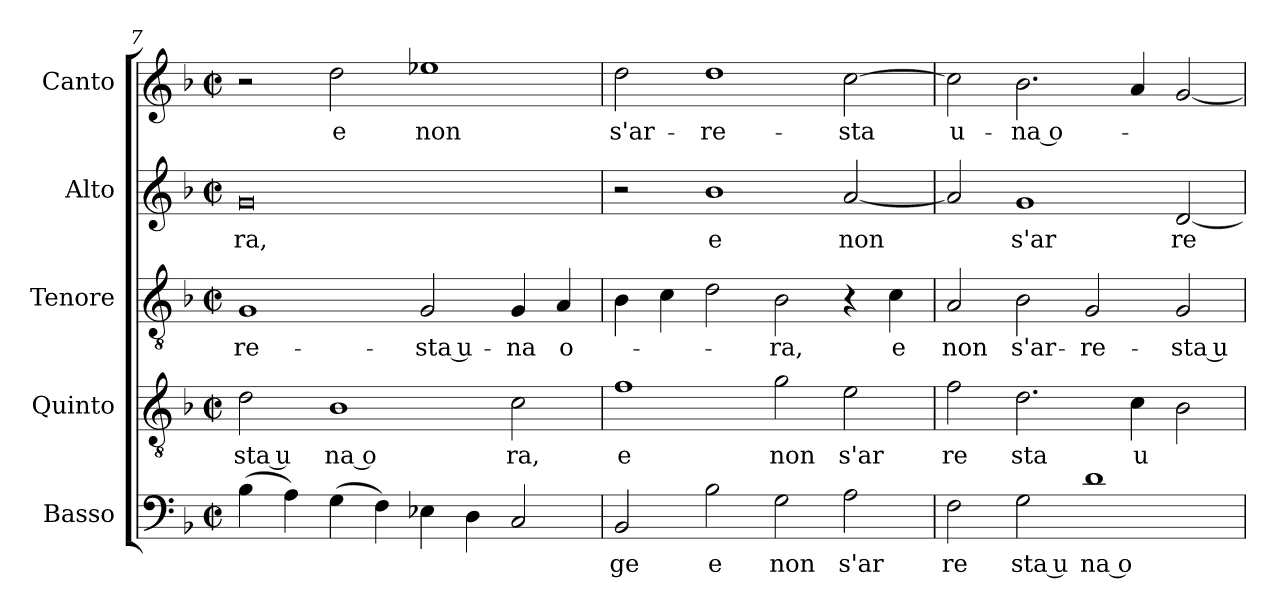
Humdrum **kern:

**kern	**text	**kern	**text	**kern	**text	**kern	**text	**kern	**text
*part5	*part5	*part4	*part4	*part3	*part3	*part2	*part2	*part1	*part1
*staff5	*staff5	*staff4	*staff4	*staff3	*staff3	*staff2	*staff2	*staff1	*staff1
*I"Basso	*	*I"Quinto	*	*I"Tenore	*	*I"Alto	*	*I"Canto	*
*clefF4	*	*clefGv2	*	*clefGv2	*	*clefG2	*	*clefG2	*
*k[b-]	*	*k[b-]	*	*k[b-]	*	*k[b-]	*	*k[b-]	*
*F:	*	*F:	*	*F:	*	*F:	*	*F:	*
*M2/2	*	*M2/2	*	*M2/2	*	*M2/2	*	*M2/2	*
*met(c|)	*	*met(c|)	*	*met(c|)	*	*met(c|)	*	*met(c|)	*
=7	=7	=7	=7	=7	=7	=7	=7	=7	=7
!	!	!	!LO:LY:b:rj	!	!LO:LY:b:cj	!	!LO:LY:b:cj	!	!
(>4B-\	.	2d\	sta u	1G	-re-	0g	ra,	2r	.
4A\)	.	.	.	.	.	.	.	.	.
!	!	!	!LO:LY:b:rj	!	!	!	!	!	!LO:LY:b:cj
(>4G\	.	1B-	na o	.	.	.	.	2dd\	e
4F\)	.	.	.	.	.	.	.	.	.
!	!	!	!	!	!LO:LY:b:rj	!	!	!	!LO:LY:b:cj
4E-X\	.	.	.	2G/	-sta u-	.	.	1ee-X	non
4D\	.	.	.	.	.	.	.	.	.
!	!	!	!LO:LY:b:cj	!	!LO:LY:b	!	!	!	!
2C/	.	2c\	ra,	4G/	-na	.	.	.	.
!	!	!	!	!	!LO:LY:b:cj	!	!	!	!
.	.	.	.	4A/	o-	.	.	.	.
=8	=8	=8	=8	=8	=8	=8	=8	=8	=8
!	!LO:LY:b:cj	!	!LO:LY:b:cj	!	!	!	!	!	!LO:LY:b:cj
2BB-/	ge	1f	e	4B-\	.	2r	.	2dd\	s'ar-
.	.	.	.	4c\	.	.	.	.	.
!	!LO:LY:b:cj	!	!	!	!	!	!LO:LY:b:cj	!	!LO:LY:b:cj
2B-\	e	.	.	2d\	.	1b-	e	1dd	-re-
!	!LO:LY:b:cj	!	!LO:LY:b:cj	!	!LO:LY:b:cj	!	!	!	!
2G\	non	2g\	non	2B-\	-ra,	.	.	.	.
!	!LO:LY:b:cj	!	!LO:LY:b:cj	!	!	!	!LO:LY:b	!	!LO:LY:b
2A\	s'ar	2e\	s'ar	4r	.	[<2a/	non	[>2cc\	-sta
!	!	!	!	!	!LO:LY:b:cj	!	!	!	!
.	.	.	.	4c\	e	.	.	.	.
=9	=9	=9	=9	=9	=9	=9	=9	=9	=9
!	!LO:LY:b:cj	!	!LO:LY:b:cj	!	!LO:LY:b:cj	!	!	!	!LO:LY:b:rj
2F\	re	2f\	re	2A/	non	2a/]	.	2cc\]	u-
!	!LO:LY:b:rj	!	!LO:LY:b	!	!LO:LY:b:cj	!	!LO:LY:b:cj	!	!LO:LY:b:cj
2G\	sta u	(<2.d\	sta	2B-\	s'ar-	1g	s'ar	2.b-\	-na o-
!	!LO:LY:b:rj	!	!	!	!LO:LY:b:cj	!	!	!	!
1d)	na o	.	.	2G/	-re-	.	.	.	.
!	!	!	!LO:LY:b:rj	!	!	!	!	!	!
.	.	4c\	u	.	.	.	.	4a/	.
!	!	!	!	!	!LO:LY:b:rj	!	!LO:LY:b:cj	!	!
.	.	2B-\	.	2G/	-sta u-	[>2d/	re	[>2g/	.
=	=	=	=	=	=	=	=	=	=
*-	*-	*-	*-	*-	*-	*-	*-	*-	*-
